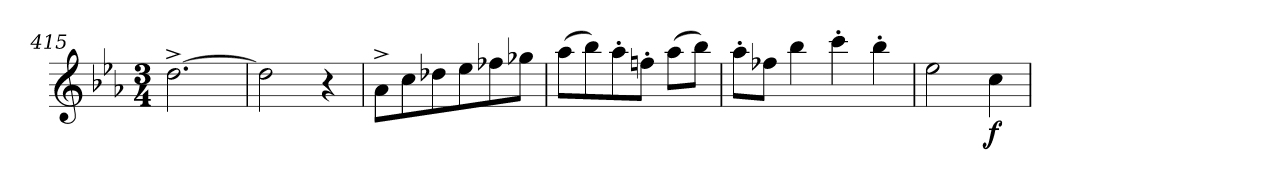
**kern	**dynam
*part1	*part1
*staff1	*staff1
*clefG2	*
*k[b-e-a-]	*
*M3/4	*
=415	=415
[2.dd^\	.
=416	=416
2dd\]	.
4r	.
=417	=417
8a-^\L	.
8cc\	.
8dd-X\	.
8ee-\	.
8ff-X\	.
8gg-X\J	.
=418	=418
(>8aa-\L	.
8bb-\)	.
8aa-'\	.
8ffn'\J	.
(>8aa-\L	.
8bb-\J)	.
=419	=419
8aa-'\L	.
8ff-X\J	.
4bb-\	.
4ccc'\	.
4bb-'\	.
=420	=420
2ee-\	.
!	!LO:DY:b
4cc\	f
=	=
*-	*-
